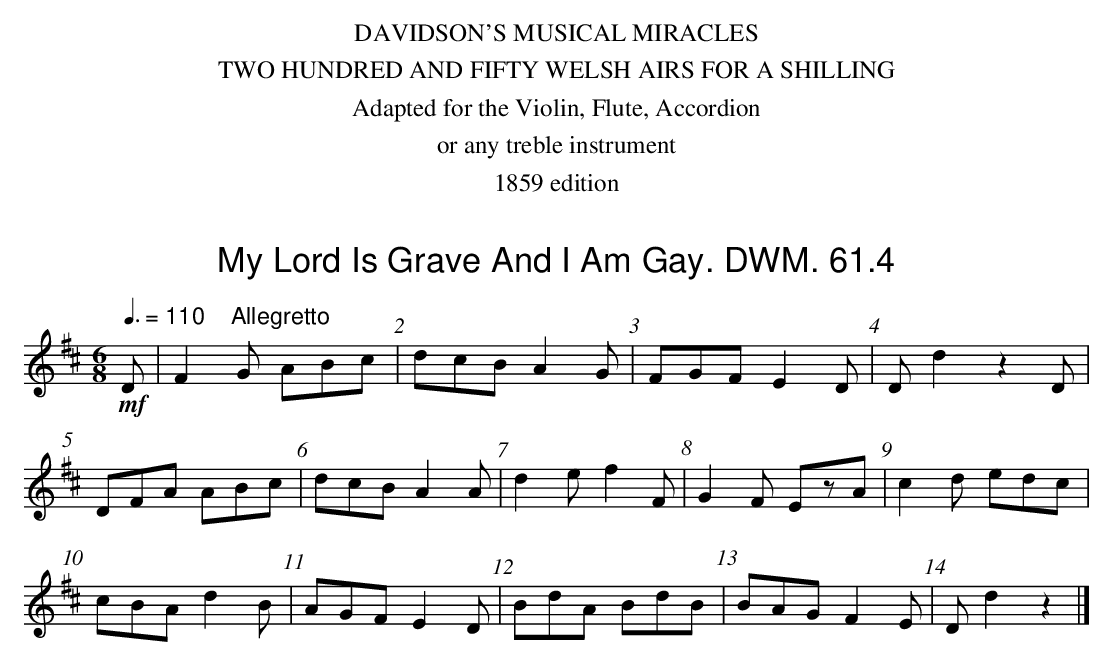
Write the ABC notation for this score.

X:1
T:My Lord Is Grave And I Am Gay. DWM. 61.4
M:6/8
L:1/8
Q:3/8=110 "    Allegretto"
K:D
!mf!D|F2G ABc|dcB A2G|FGF E2D|Dd2 z2D|
DFA ABc|dcB A2A|d2e f2F|G2F EzA|c2d edc|
cBA d2B|AGF E2D|BdA BdB|BAG F2E|Dd2 z2|]
